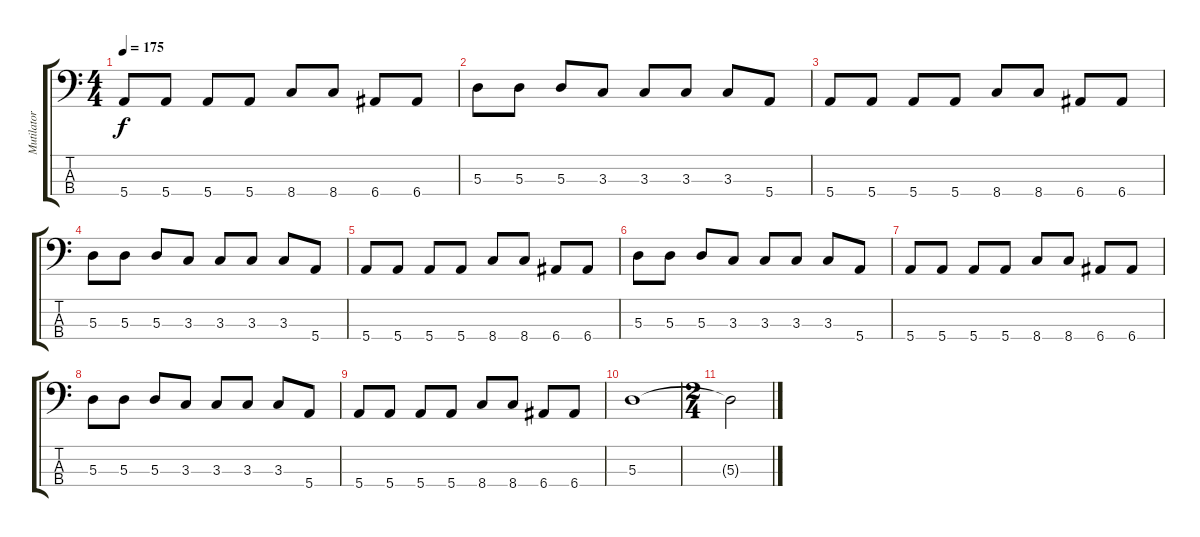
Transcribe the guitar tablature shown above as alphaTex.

\track ("Mutilator" "Mutilator") {instrument electricbassfinger}
\staff {score tabs}
\tuning (G2 D2 A1 E1) {hide}
\ts (4 4)
\tempo 175
\clef f4
\ks c
5.4.8{dy f} 5.4.8 5.4.8 5.4.8 8.4.8 8.4.8 6.4.8 6.4.8 |
5.3.8 5.3.8 5.3.8 3.3.8 3.3.8 3.3.8 3.3.8 5.4.8 |
5.4.8 5.4.8 5.4.8 5.4.8 8.4.8 8.4.8 6.4.8 6.4.8 |
5.3.8 5.3.8 5.3.8 3.3.8 3.3.8 3.3.8 3.3.8 5.4.8 |
5.4.8 5.4.8 5.4.8 5.4.8 8.4.8 8.4.8 6.4.8 6.4.8 |
5.3.8 5.3.8 5.3.8 3.3.8 3.3.8 3.3.8 3.3.8 5.4.8 |
5.4.8 5.4.8 5.4.8 5.4.8 8.4.8 8.4.8 6.4.8 6.4.8 |
5.3.8 5.3.8 5.3.8 3.3.8 3.3.8 3.3.8 3.3.8 5.4.8 |
5.4.8 5.4.8 5.4.8 5.4.8 8.4.8 8.4.8 6.4.8 6.4.8 |
5.3.1 |
\ts (2 4)
5.3{t}.2
